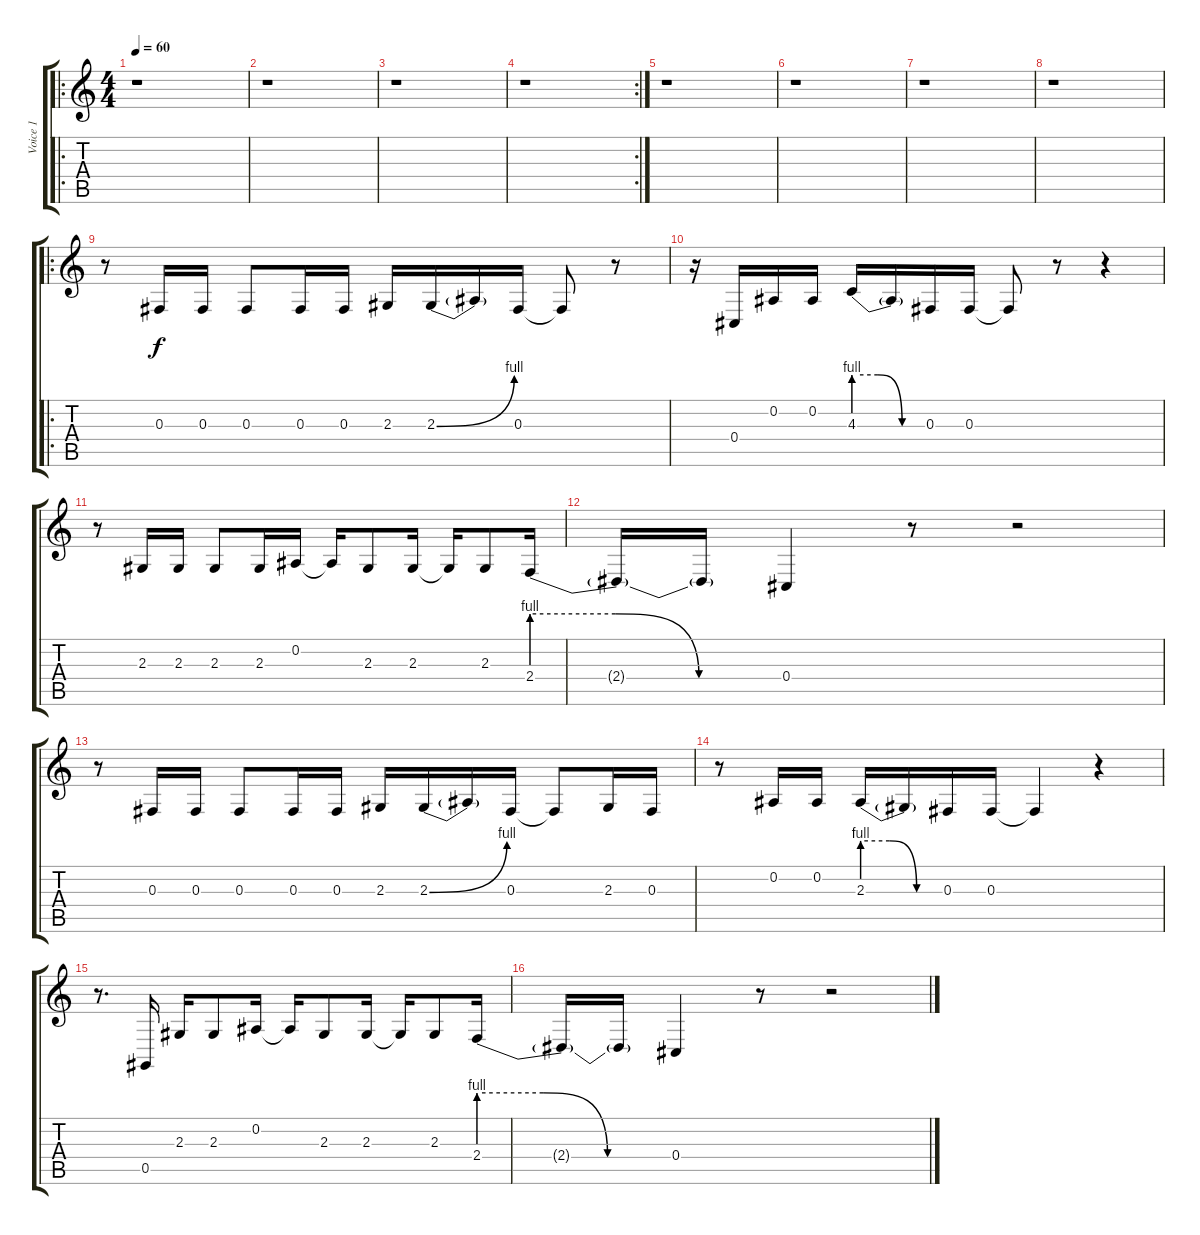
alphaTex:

\track ("Voice 1" "Voice 1") {instrument recorder}
\staff {score tabs}
\tuning (Eb4 Bb3 Gb3 Db3 Ab2 Eb2) {hide}
\ro
\ts (4 4)
\tempo 60
\clef g2
\ks c
r.1{dy f instrument recorder} |
r.1 |
r.1 |
\rc 2
r.1 |
r.1 |
r.1 |
r.1 |
r.1 |
\ro
r.8 0.3.16 0.3.16 0.3.8 0.3.16 0.3.16 2.3.16 2.3{be (bend 0 0 60 4)}.16 2.3{t}.16 0.3.16 0.3{t}.8 r.8 |
r.16 0.4.16 0.2.16 0.2.16 4.3{be (custom 0 4 20 4 40 0 60 0)}.16 4.3{t}.16 0.3.16 0.3.16 0.3{t}.8 r.8 r.4 |
r.8 2.3.16 2.3.16 2.3.8 2.3.16 0.2.16 0.2{t}.16 2.3.8 2.3.16 2.3{t}.16 2.3.8 2.4{be (custom 0 4 20 4 40 0 60 0)}.16 |
2.4{t}.16 2.4{t}.16 0.4.4 r.8 r.2 |
r.8 0.3.16 0.3.16 0.3.8 0.3.16 0.3.16 2.3.16 2.3{be (bend 0 0 60 4)}.16 2.3{t}.16 0.3.16 0.3{t}.8 2.3.16 0.3.16 |
r.8 0.2.16 0.2.16 2.3{be (custom 0 4 20 4 40 0 60 0)}.16 2.3{t}.16 0.3.16 0.3.16 0.3{t}.4 r.4 |
r.8{d} 0.5.16 2.3.16 2.3.8 0.2.16 0.2{t}.16 2.3.8 2.3.16 2.3{t}.16 2.3.8 2.4{be (custom 0 4 20 4 40 0 60 0)}.16 |
2.4{t}.16 2.4{t}.16 0.4.4 r.8 r.2
